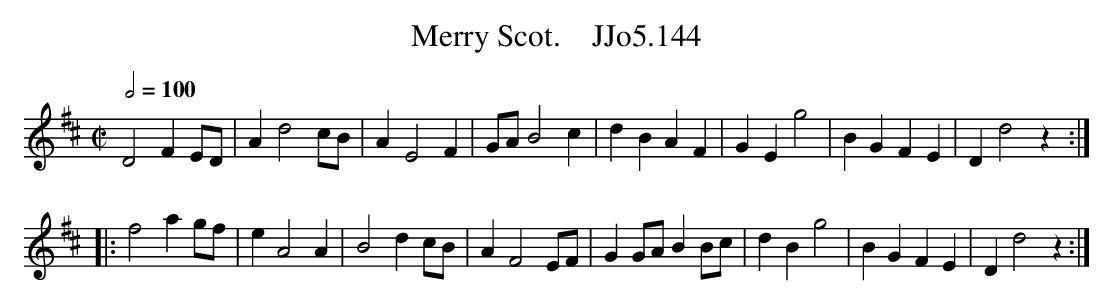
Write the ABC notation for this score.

X:1
T:Merry Scot.    JJo5.144
Q:1/2=100
M:C|
L:1/4
K:D
D2F E/D/|Ad2c/B/|AE2F|G/A/B2c|dBAF|GEg2|BGFE|Dd2z :|
|:f2a g/f/|eA2A|B2d c/B/|AF2 E/F/|G G/A/B B/c/|dBg2|BGFE|Dd2z :|
